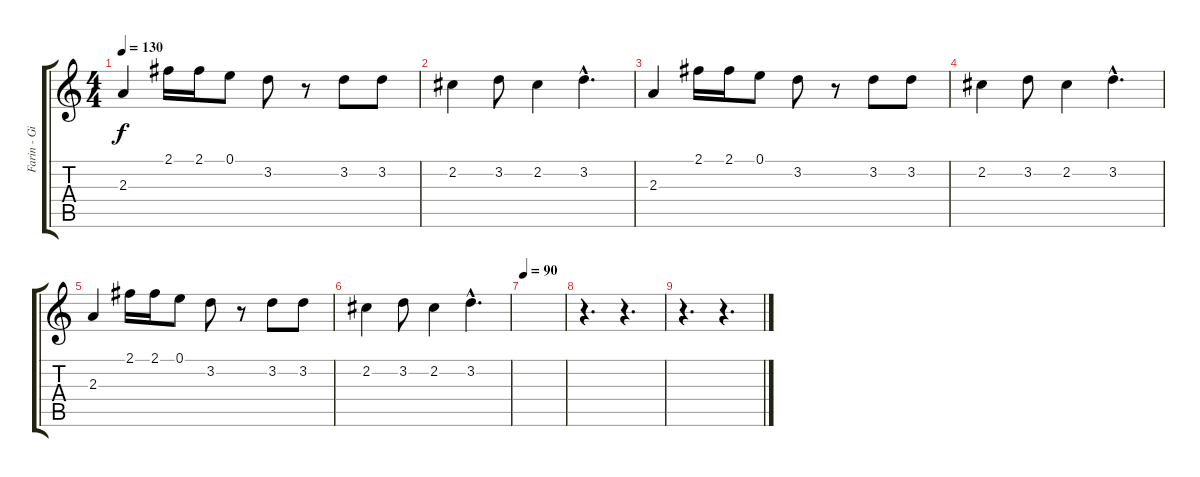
\track ("Farin - Gitarre 2" "Farin - Gi") {instrument distortionguitar}
\staff {score tabs}
\tuning (E4 B3 G3 D3 A2 E2) {hide}
\ts (4 4)
\tempo 130
\clef g2
\ks c
2.3.4{dy f} 2.1.16 2.1.16 0.1.8 3.2.8 r.8 3.2.8 3.2.8 |
2.2.4 3.2.8 2.2.4 3.2{hac}.4{d} |
2.3.4 2.1.16 2.1.16 0.1.8 3.2.8 r.8 3.2.8 3.2.8 |
2.2.4 3.2.8 2.2.4 3.2{hac}.4{d} |
2.3.4 2.1.16 2.1.16 0.1.8 3.2.8 r.8 3.2.8 3.2.8 |
2.2.4 3.2.8 2.2.4 3.2{hac}.4{d} |
\tempo 90
|
r.4{d} r.4{d} |
r.4{d} r.4{d}
